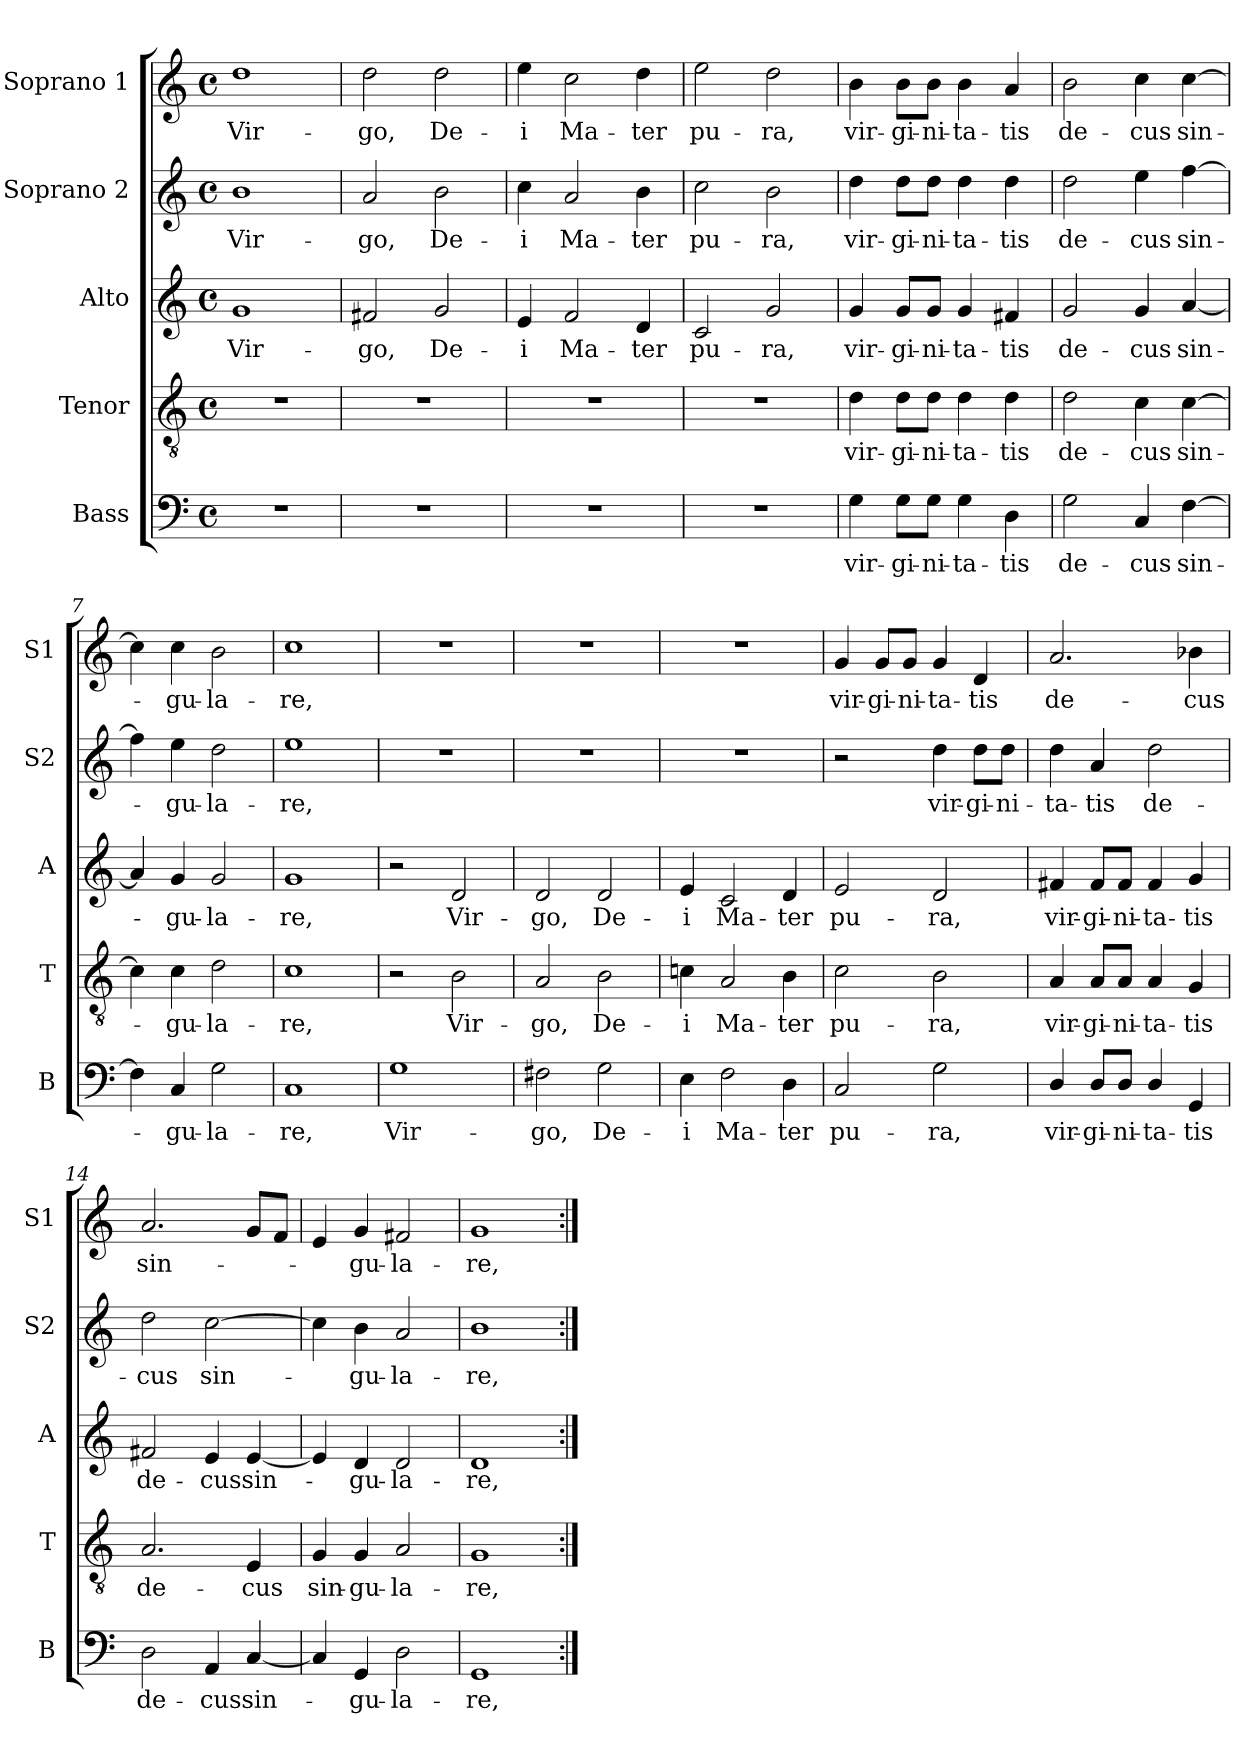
**kern	**text	**kern	**text	**kern	**text	**kern	**text	**kern	**text
*part5	*part5	*part4	*part4	*part3	*part3	*part2	*part2	*part1	*part1
*staff5	*staff5	*staff4	*staff4	*staff3	*staff3	*staff2	*staff2	*staff1	*staff1
*I"Bass	*	*I"Tenor	*	*I"Alto	*	*I"Soprano 2	*	*I"Soprano 1	*
*I'B	*	*I'T	*	*I'A	*	*I'S2	*	*I'S1	*
*clefF4	*	*clefGv2	*	*clefG2	*	*clefG2	*	*clefG2	*
*k[]	*	*k[]	*	*k[]	*	*k[]	*	*k[]	*
*C:	*	*C:	*	*C:	*	*C:	*	*C:	*
*M4/4	*	*M4/4	*	*M4/4	*	*M4/4	*	*M4/4	*
*met(c)	*	*met(c)	*	*met(c)	*	*met(c)	*	*met(c)	*
=1	=1	=1	=1	=1	=1	=1	=1	=1	=1
1r	.	1r	.	1g	Vir-	1b	Vir-	1dd	Vir-
=2	=2	=2	=2	=2	=2	=2	=2	=2	=2
1r	.	1r	.	2f#X/	-go,	2a/	-go,	2dd\	-go,
.	.	.	.	2g/	De-	2b\	De-	2dd\	De-
=3	=3	=3	=3	=3	=3	=3	=3	=3	=3
1r	.	1r	.	4e/	-i	4cc\	-i	4ee\	-i
.	.	.	.	2f/	Ma-	2a/	Ma-	2cc\	Ma-
.	.	.	.	4d/	-ter	4b\	-ter	4dd\	-ter
=4	=4	=4	=4	=4	=4	=4	=4	=4	=4
1r	.	1r	.	2c/	pu-	2cc\	pu-	2ee\	pu-
.	.	.	.	2g/	-ra,	2b\	-ra,	2dd\	-ra,
=5	=5	=5	=5	=5	=5	=5	=5	=5	=5
4G\	vir-	4d\	vir-	4g/	vir-	4dd\	vir-	4b\	vir-
8G\L	-gi-	8d\L	-gi-	8g/L	-gi-	8dd\L	-gi-	8b\L	-gi-
8G\J	-ni-	8d\J	-ni-	8g/J	-ni-	8dd\J	-ni-	8b\J	-ni-
4G\	-ta-	4d\	-ta-	4g/	-ta-	4dd\	-ta-	4b\	-ta-
4D\	-tis	4d\	-tis	4f#X/	-tis	4dd\	-tis	4a/	-tis
=6	=6	=6	=6	=6	=6	=6	=6	=6	=6
2G\	de-	2d\	-de-	2g/	de-	2dd\	-de-	2b\	de-
4C/	-cus	4c\	cus	4g/	-cus	4ee\	cus	4cc\	-cus
[4F\	sin-	[>4c\	-sin-	[4a/	sin-	[>4ff\	-sin-	[>4cc\	sin-
=7	=7	=7	=7	=7	=7	=7	=7	=7	=7
4F\]	.	4c\]	.	4a/]	.	4ff\]	.	4cc\]	.
4C/	-gu-	4c\	-gu-	4g/	-gu-	4ee\	-gu-	4cc\	-gu-
2G\	-la-	2d\	-la-	2g/	-la-	2dd\	-la-	2b\	-la-
=8	=8	=8	=8	=8	=8	=8	=8	=8	=8
1C	-re,	1c	-re,	1g	-re,	1ee	-re,	1cc	-re,
!!LO:LB:g=z
=9	=9	=9	=9	=9	=9	=9	=9	=9	=9
1G	Vir-	2r	.	2r	.	1r	.	1r	.
.	.	2B\	Vir-	2d/	Vir-	.	.	.	.
=10	=10	=10	=10	=10	=10	=10	=10	=10	=10
2F#X\	-go,	2A/	-go,	2d/	-go,	1r	.	1r	.
2G\	De-	2B\	De-	2d/	De-	.	.	.	.
=11	=11	=11	=11	=11	=11	=11	=11	=11	=11
4E\	-i	4cn\	-i	4e/	-i	1r	.	1r	.
2F\	Ma-	2A/	Ma-	2c/	Ma-	.	.	.	.
4D\	-ter	4B\	-ter	4d/	-ter	.	.	.	.
=12	=12	=12	=12	=12	=12	=12	=12	=12	=12
2C/	pu-	2c\	pu-	2e/	pu-	2r	.	4g/	vir-
.	.	.	.	.	.	.	.	8g/L	-gi-
.	.	.	.	.	.	.	.	8g/J	-ni-
2G\	-ra,	2B\	-ra,	2d/	-ra,	4dd\	vir-	4g/	-ta-
.	.	.	.	.	.	8dd\L	-gi-	4d/	-tis
.	.	.	.	.	.	8dd\J	-ni-	.	.
=13	=13	=13	=13	=13	=13	=13	=13	=13	=13
4D/	vir-	4A/	vir-	4f#X/	vir-	4dd\	-ta-	2.a/	de-
8D/L	-gi-	8A/L	-gi-	8f#/L	-gi-	4a/	-tis	.	.
8D/J	-ni-	8A/J	-ni-	8f#/J	-ni-	.	.	.	.
4D/	-ta-	4A/	-ta-	4f#/	-ta-	2dd\	de-	.	.
4GG/	-tis	4G/	-tis	4g/	-tis	.	.	4b-X\	-cus
=14	=14	=14	=14	=14	=14	=14	=14	=14	=14
2D\	de-	2.A/	de-	2f#X/	de-	2dd\	-cus	2.a/	sin-
4AA/	-cus	.	.	4e/	-cus	[>2cc\	sin-	.	.
[4C/	sin-	4E/	-cus	[4e/	sin-	.	.	8g/L	.
.	.	.	.	.	.	.	.	8f/J	.
=15	=15	=15	=15	=15	=15	=15	=15	=15	=15
4C/]	.	4G/	sin-	4e/]	.	4cc\]	.	4e/	.
4GG/	-gu-	4G/	-gu-	4d/	-gu-	4b\	-gu-	4g/	-gu-
2D\	-la-	2A/	-la-	2d/	-la-	2a/	-la-	2f#X/	-la-
=16	=16	=16	=16	=16	=16	=16	=16	=16	=16
1GG	-re,	1G	-re,	1d	-re,	1b	-re,	1g	-re,
=:|!	=:|!	=:|!	=:|!	=:|!	=:|!	=:|!	=:|!	=:|!	=:|!
*-	*-	*-	*-	*-	*-	*-	*-	*-	*-
